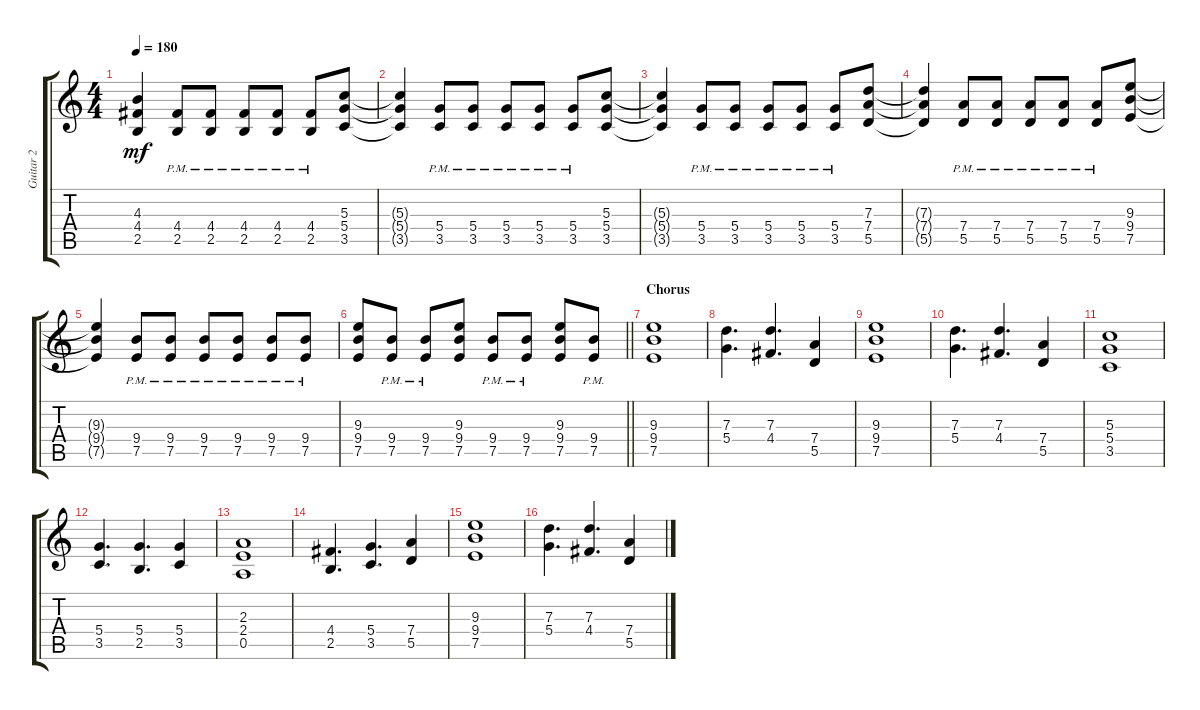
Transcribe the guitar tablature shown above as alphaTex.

\track ("Guitar 2" "Guitar 2") {instrument electricguitarclean}
\staff {score tabs}
\tuning (E4 B3 G3 D3 A2 E2) {hide}
\ts (4 4)
\tempo 180
\clef g2
\ks c
(4.3{t} 4.4{t} 2.5{t}).4{dy mf} (4.4{pm} 2.5{pm}).8 (4.4{pm} 2.5{pm}).8 (4.4{pm} 2.5{pm}).8 (4.4{pm} 2.5{pm}).8 (4.4{pm} 2.5{pm}).8 (5.3 5.4 3.5).8 |
(5.3{t} 5.4{t} 3.5{t}).4 (5.4{pm} 3.5{pm}).8 (5.4{pm} 3.5{pm}).8 (5.4{pm} 3.5{pm}).8 (5.4{pm} 3.5{pm}).8 (5.4{pm} 3.5{pm}).8 (5.3 5.4 3.5).8 |
(5.3{t} 5.4{t} 3.5{t}).4 (5.4{pm} 3.5{pm}).8 (5.4{pm} 3.5{pm}).8 (5.4{pm} 3.5{pm}).8 (5.4{pm} 3.5{pm}).8 (5.4{pm} 3.5{pm}).8 (7.3 7.4 5.5).8 |
(7.3{t} 7.4{t} 5.5{t}).4 (7.4{pm} 5.5{pm}).8 (7.4{pm} 5.5{pm}).8 (7.4{pm} 5.5{pm}).8 (7.4{pm} 5.5{pm}).8 (7.4{pm} 5.5{pm}).8 (9.3 9.4 7.5).8 |
(9.3{t} 9.4{t} 7.5{t}).4 (9.4{pm} 7.5{pm}).8 (9.4{pm} 7.5{pm}).8 (9.4{pm} 7.5{pm}).8 (9.4{pm} 7.5{pm}).8 (9.4{pm} 7.5{pm}).8 (9.4{pm} 7.5{pm}).8 |
\barLineRight lightlight
(9.3 9.4 7.5).8 (9.4{pm} 7.5{pm}).8 (9.4{pm} 7.5{pm}).8 (9.3 9.4 7.5).8 (9.4{pm} 7.5{pm}).8 (9.4{pm} 7.5{pm}).8 (9.3 9.4 7.5).8 (9.4{pm} 7.5{pm}).8 |
\section ("" "Chorus")
(9.3 9.4 7.5).1 |
(7.3 5.4).4{d} (7.3 4.4).4{d} (7.4 5.5).4 |
(9.3 9.4 7.5).1 |
(7.3 5.4).4{d} (7.3 4.4).4{d} (7.4 5.5).4 |
(5.3 5.4 3.5).1 |
(5.4 3.5).4{d} (5.4 2.5).4{d} (5.4 3.5).4 |
(2.3 2.4 0.5).1 |
(4.4 2.5).4{d} (5.4 3.5).4{d} (7.4 5.5).4 |
(9.3 9.4 7.5).1 |
(7.3 5.4).4{d} (7.3 4.4).4{d} (7.4 5.5).4
